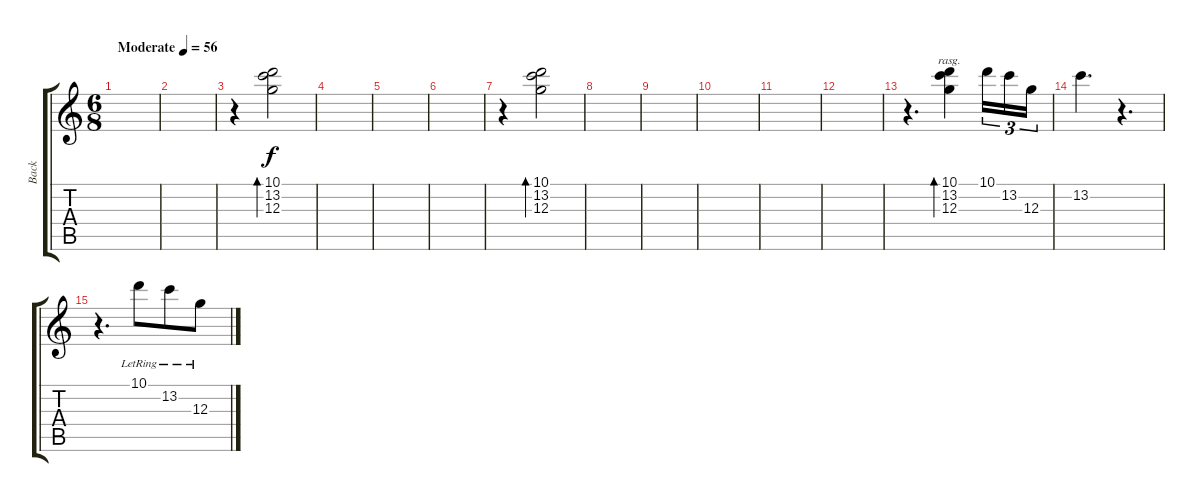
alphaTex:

\track ("Back" "Back") {instrument acousticguitarsteel}
\staff {score tabs}
\tuning (E4 B3 G3 D3 A2 E2) {hide}
\ts (6 8)
\tempo (56 "Moderate")
\clef g2
\ks c
|
|
r.4 (10.1 13.2 12.3).2{bd 240} |
|
|
|
r.4 (10.1 13.2 12.3).2{bd 240} |
|
|
|
|
|
r.4{d} (10.1 13.2 12.3).4{bd 60 rasg ii} 10.1.16{tu (3 2)} 13.2.16{tu (3 2)} 12.3.16{tu (3 2)} |
13.2.4{d} r.4{d} |
r.4{d} 10.1{lr}.8 13.2{lr}.8 12.3{lr}.8
